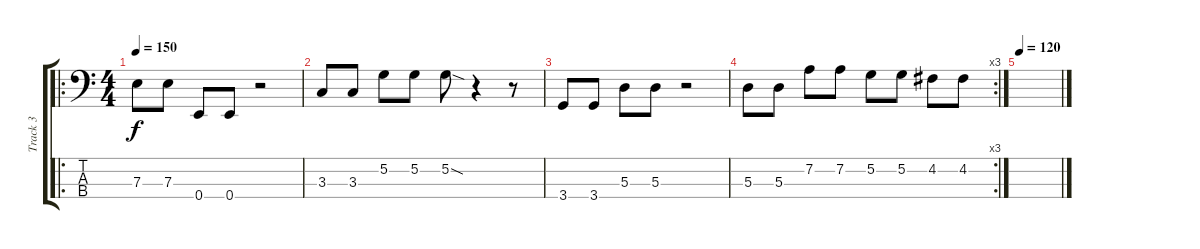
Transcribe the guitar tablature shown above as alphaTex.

\track ("Track 3" "Track 3") {instrument acousticguitarsteel}
\staff {score tabs}
\tuning (G2 D2 A1 E1) {hide}
\ro
\ts (4 4)
\tempo 150
\clef f4
\ks c
7.3.8{dy f volume 8} 7.3.8 0.4.8 0.4.8 r.2 |
3.3.8 3.3.8 5.2.8 5.2.8 5.2{sod}.8 r.4 r.8 |
3.4.8 3.4.8 5.3.8 5.3.8 r.2 |
\rc 3
5.3.8 5.3.8 7.2.8 7.2.8 5.2.8 5.2.8 4.2.8 4.2.8 |
\tempo 120
